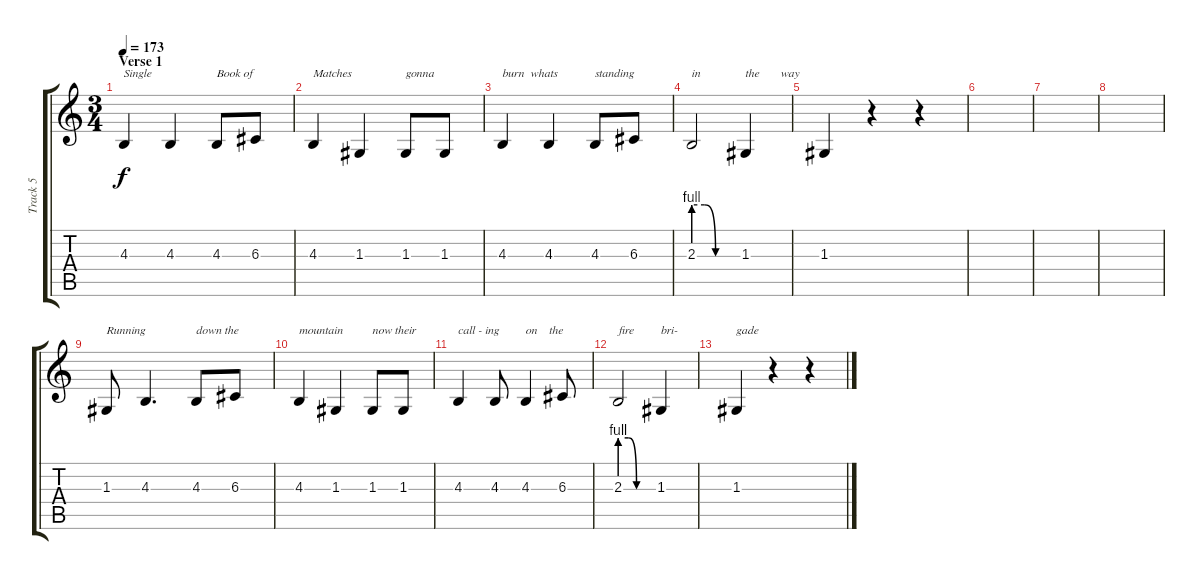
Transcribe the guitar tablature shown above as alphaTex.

\track ("Track 5" "Track 5") {instrument altosax}
\staff {score tabs}
\tuning (E4 B3 G3 D3 A2 E2) {hide}
\ts (3 4)
\section ("" "Verse 1")
\tempo 173
\clef g2
\ks c
4.3.4{txt "Single" dy f} 4.3.4 4.3.8{txt "Book of"} 6.3.8 |
4.3.4{txt "Matches"} 1.3.4 1.3.8{txt "gonna"} 1.3.8 |
4.3.4{txt "burn  whats"} 4.3.4 4.3.8{txt "standing"} 6.3.8 |
2.3{be (custom 0 4 15 4 30 0 60 0)}.2{txt "in"} 1.3.4{txt "the       way"} |
1.3.4 r.4 r.4 |
|
|
|
1.3.8{txt "Running"} 4.3.4{d} 4.3.8{txt "down the"} 6.3.8 |
4.3.4{txt "mountain"} 1.3.4 1.3.8{txt "now their"} 1.3.8 |
4.3.4{txt "call - ing"} 4.3.8 4.3.4{txt "on    the"} 6.3.8 |
2.3{be (custom 0 4 15 4 30 0 60 0)}.2{txt "fire"} 1.3.4{txt "bri-"} |
1.3.4{txt "gade"} r.4 r.4
